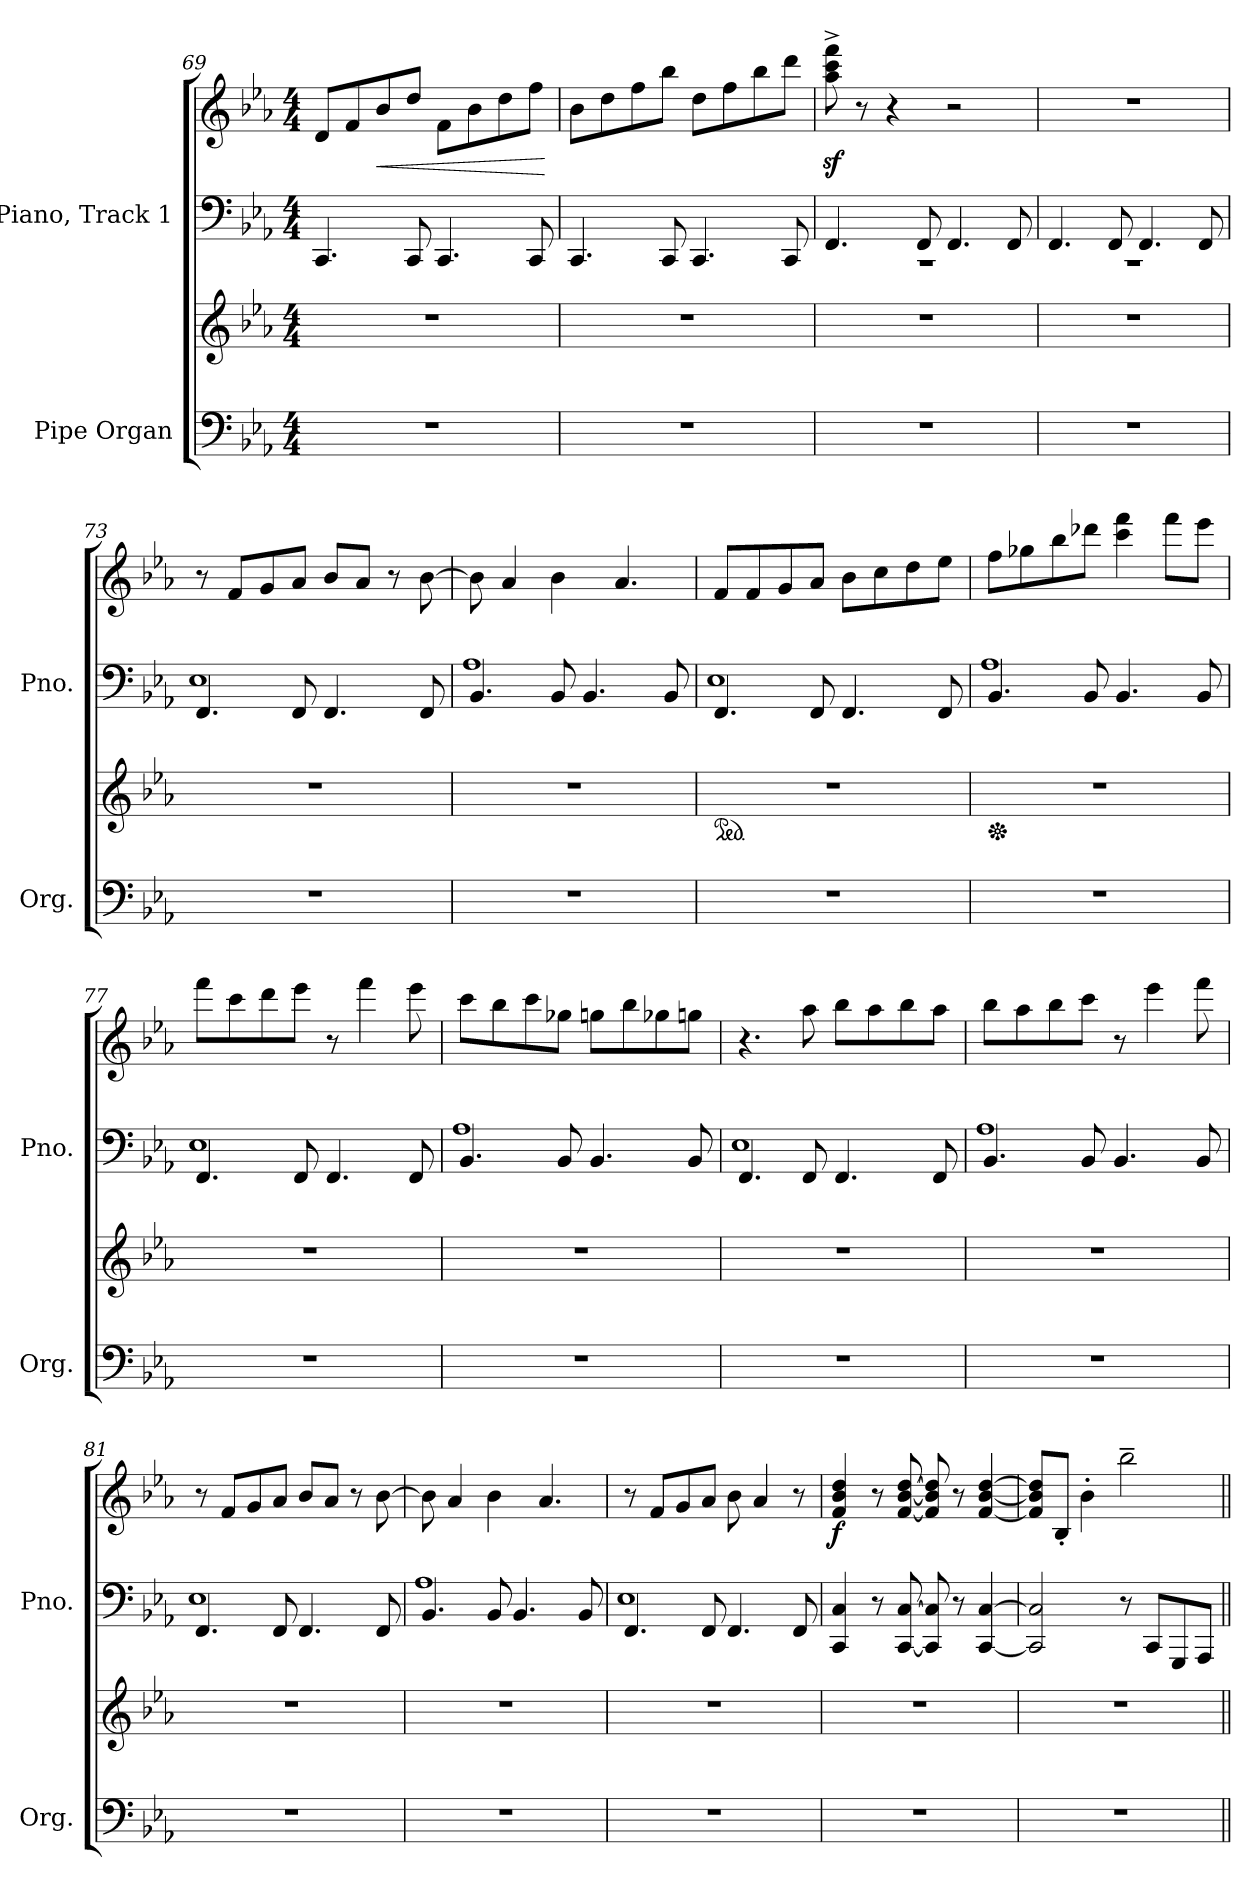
**kern	**kern	**kern	**kern	**dynam
*part2	*part2	*part1	*part1	*part1
*staff4	*staff3	*staff2	*staff1	*staff1/2
*I"Pipe Organ	*	*I"Piano, Track 1	*	*
*I'Org.	*	*I'Pno.	*	*
*clefF4	*clefG2	*clefF4	*clefG2	*
*k[b-e-a-]	*k[b-e-a-]	*k[b-e-a-]	*k[b-e-a-]	*
*M4/4	*M4/4	*M4/4	*M4/4	*
=69	=69	=69	=69	=69
1r	1r	4.CC/	8d/L	.
.	.	.	8f/	.
!	!	!	!	!LO:HP:b
.	.	.	8b-/	<
.	.	8CC/	8dd/J	.
.	.	4.CC/	8f\L	.
.	.	.	8b-\	.
.	.	.	8dd\	.
.	.	8CC/	8ff\J	.
.	.	.	.	[
=70	=70	=70	=70	=70
1r	1r	4.CC/	8b-\L	.
.	.	.	8dd\	.
.	.	.	8ff\	.
.	.	8CC/	8bb-\J	.
.	.	4.CC/	8dd\L	.
.	.	.	8ff\	.
.	.	.	8bb-\	.
.	.	8CC/	8ddd\J	.
=71	=71	=71	=71	=71
*	*	*^	*	*
1r	1r	4.FF/	1r	8aa-\z<^ 8ccc\z<^ 8fff\z<^	.
.	.	.	.	8r	.
.	.	.	.	4r	.
.	.	8FF/	.	.	.
.	.	4.FF/	.	2r	.
.	.	8FF/	.	.	.
!!LO:PB:g=z
=72	=72	=72	=72	=72	=72
1r	1r	4.FF/	1r	1r	.
.	.	8FF/	.	.	.
.	.	4.FF/	.	.	.
.	.	8FF/	.	.	.
=73	=73	=73	=73	=73	=73
1r	1r	4.FF/	1E-	8r	.
.	.	.	.	8f/L	.
.	.	.	.	8g/	.
.	.	8FF/	.	8a-/J	.
.	.	4.FF/	.	8b-/L	.
.	.	.	.	8a-/J	.
.	.	.	.	8r	.
.	.	8FF/	.	[8b-\	.
=74	=74	=74	=74	=74	=74
1r	1r	4.BB-/	1A-	8b-\]	.
.	.	.	.	4a-/	.
.	.	8BB-/	.	4b-\	.
.	.	4.BB-/	.	.	.
.	.	.	.	4.a-/	.
.	.	8BB-/	.	.	.
=75	=75	=75	=75	=75	=75
*	*ped	*	*	*	*
1r	1r	4.FF/	1E-	8f/L	.
.	.	.	.	8f/	.
.	.	.	.	8g/	.
.	.	8FF/	.	8a-/J	.
.	.	4.FF/	.	8b-\L	.
.	.	.	.	8cc\	.
.	.	.	.	8dd\	.
.	.	8FF/	.	8ee-\J	.
!!LO:LB:g=z
=76	=76	=76	=76	=76	=76
*	*Xped	*	*	*	*
1r	1r	4.BB-/	1A-	8ff\L	.
.	.	.	.	8gg-X\	.
.	.	.	.	8bb-\	.
.	.	8BB-/	.	8ddd-X\J	.
.	.	4.BB-/	.	4ccc\ 4fff\	.
.	.	.	.	8fff\L	.
.	.	8BB-/	.	8eee-\J	.
=77	=77	=77	=77	=77	=77
1r	1r	4.FF/	1E-	8fff\L	.
.	.	.	.	8ccc\	.
.	.	.	.	8ddd\	.
.	.	8FF/	.	8eee-\J	.
.	.	4.FF/	.	8r	.
.	.	.	.	4fff\	.
.	.	8FF/	.	8eee-\	.
=78	=78	=78	=78	=78	=78
1r	1r	4.BB-/	1A-	8ccc\L	.
.	.	.	.	8bb-\	.
.	.	.	.	8ccc\	.
.	.	8BB-/	.	8gg-X\J	.
.	.	4.BB-/	.	8ggn\L	.
.	.	.	.	8bb-\	.
.	.	.	.	8gg-X\	.
.	.	8BB-/	.	8ggn\J	.
!!LO:LB:g=z
=79	=79	=79	=79	=79	=79
1r	1r	4.FF/	1E-	4.r	.
.	.	8FF/	.	8aa-\	.
.	.	4.FF/	.	8bb-\L	.
.	.	.	.	8aa-\	.
.	.	.	.	8bb-\	.
.	.	8FF/	.	8aa-\J	.
=80	=80	=80	=80	=80	=80
1r	1r	4.BB-/	1A-	8bb-\L	.
.	.	.	.	8aa-\	.
.	.	.	.	8bb-\	.
.	.	8BB-/	.	8ccc\J	.
.	.	4.BB-/	.	8r	.
.	.	.	.	4eee-\	.
.	.	8BB-/	.	8fff\	.
=81	=81	=81	=81	=81	=81
1r	1r	4.FF/	1E-	8r	.
.	.	.	.	8f/L	.
.	.	.	.	8g/	.
.	.	8FF/	.	8a-/J	.
.	.	4.FF/	.	8b-/L	.
.	.	.	.	8a-/J	.
.	.	.	.	8r	.
.	.	8FF/	.	[8b-\	.
=82	=82	=82	=82	=82	=82
1r	1r	4.BB-/	1A-	8b-\]	.
.	.	.	.	4a-/	.
.	.	8BB-/	.	4b-\	.
.	.	4.BB-/	.	.	.
.	.	.	.	4.a-/	.
.	.	8BB-/	.	.	.
!!LO:PB:g=z
=83	=83	=83	=83	=83	=83
1r	1r	4.FF/	1E-	8r	.
.	.	.	.	8f/L	.
.	.	.	.	8g/	.
.	.	8FF/	.	8a-/J	.
.	.	4.FF/	.	8b-\	.
.	.	.	.	4a-/	.
.	.	8FF/	.	8r	.
*	*	*v	*v	*	*
=84	=84	=84	=84	=84
!	!	!	!	!LO:DY:b
1r	1r	4CC/ 4C/	4f/ 4b-/ 4dd/	f
.	.	8r	8r	.
.	.	[8CC/ [8C/	[8f/ [8b-/ [8dd/	.
.	.	8CC/] 8C/]	8f/] 8b-/] 8dd/]	.
.	.	8r	8r	.
.	.	[4CC/ [4C/	[4f/ [4b-/ [4dd/	.
=85	=85	=85	=85	=85
1r	1r	2CC/] 2C/]	8f/] 8b-/] 8dd/]L	.
.	.	.	8B-'/J	.
.	.	.	4b-'\	.
.	.	8r	2bb-~\	.
.	.	8CC/L	.	.
.	.	8GGG/	.	.
.	.	8AAA-/J	.	.
=||	=||	=||	=||	=||
*-	*-	*-	*-	*-
